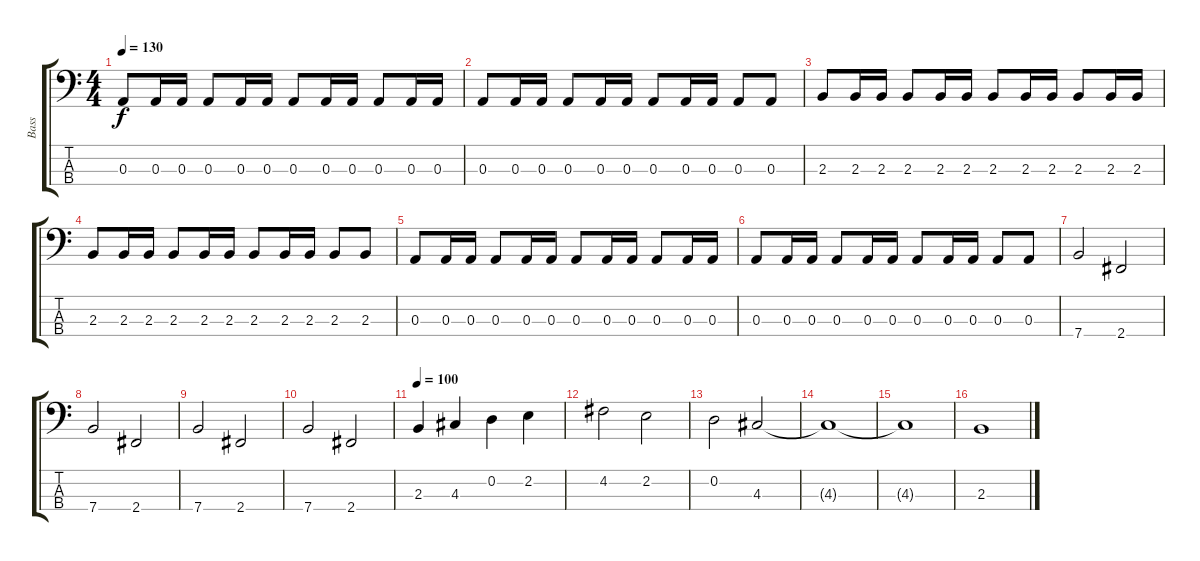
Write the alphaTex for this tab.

\track ("Bass" "Bass") {instrument electricbasspick}
\staff {score tabs}
\tuning (G2 D2 A1 E1) {hide}
\ts (4 4)
\tempo 130
\clef f4
\ks c
0.3.8{dy f} 0.3.16 0.3.16 0.3.8 0.3.16 0.3.16 0.3.8 0.3.16 0.3.16 0.3.8 0.3.16 0.3.16 |
0.3.8 0.3.16 0.3.16 0.3.8 0.3.16 0.3.16 0.3.8 0.3.16 0.3.16 0.3.8 0.3.8 |
2.3.8 2.3.16 2.3.16 2.3.8 2.3.16 2.3.16 2.3.8 2.3.16 2.3.16 2.3.8 2.3.16 2.3.16 |
2.3.8 2.3.16 2.3.16 2.3.8 2.3.16 2.3.16 2.3.8 2.3.16 2.3.16 2.3.8 2.3.8 |
0.3.8 0.3.16 0.3.16 0.3.8 0.3.16 0.3.16 0.3.8 0.3.16 0.3.16 0.3.8 0.3.16 0.3.16 |
0.3.8 0.3.16 0.3.16 0.3.8 0.3.16 0.3.16 0.3.8 0.3.16 0.3.16 0.3.8 0.3.8 |
7.4.2 2.4.2 |
7.4.2 2.4.2 |
7.4.2 2.4.2 |
7.4.2 2.4.2 |
\tempo 100
2.3.4 4.3.4 0.2.4 2.2.4 |
4.2.2 2.2.2 |
0.2.2 4.3.2 |
4.3{t}.1 |
4.3{t}.1 |
2.3.1
